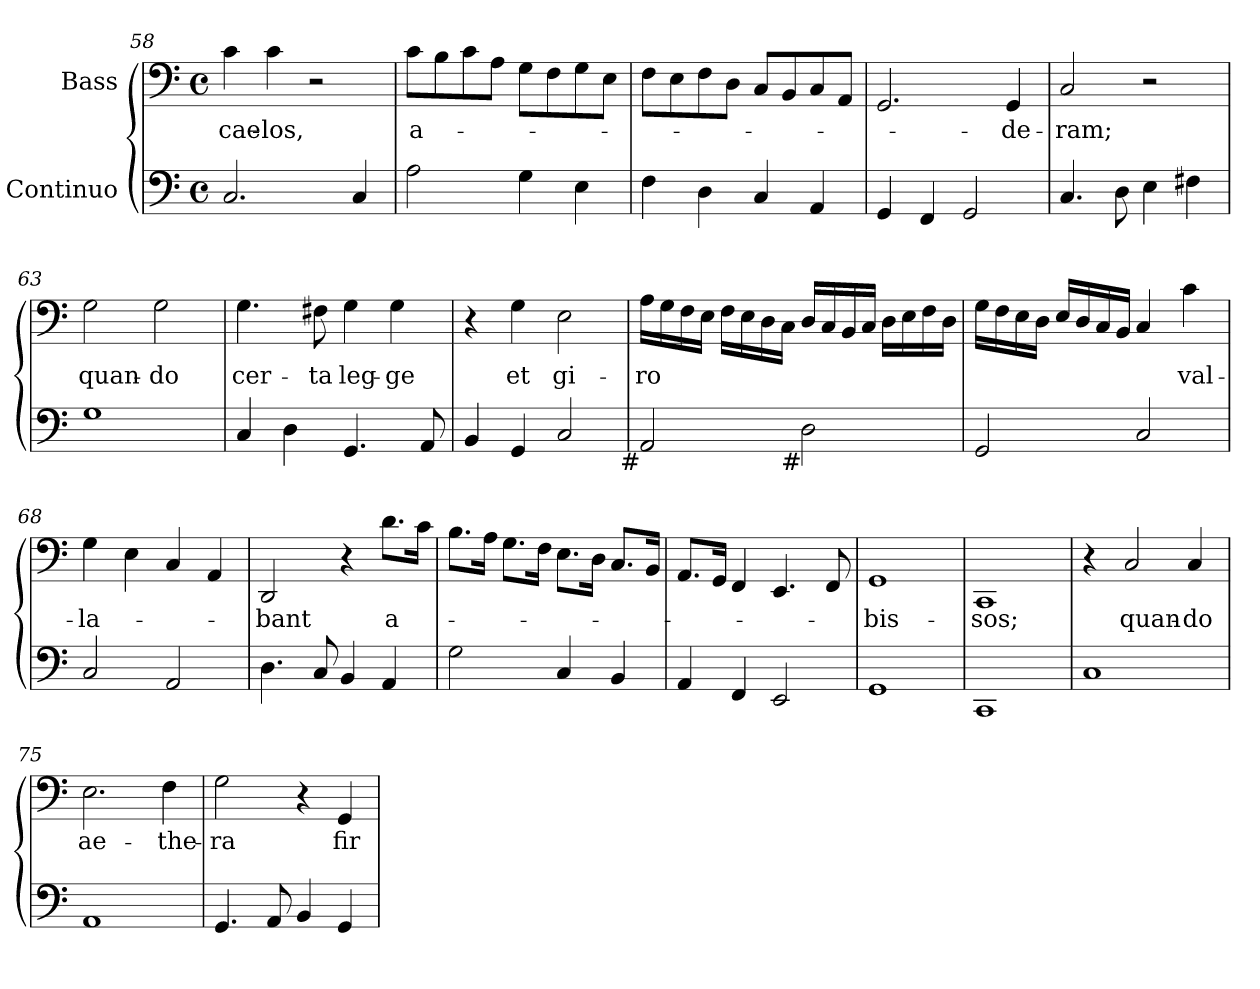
**kern	**kern	**text
*part2	*part1	*part1
*staff2	*staff1	*staff1
*I"Continuo	*I"Bass	*
*clefF4	*clefF4	*
*k[]	*k[]	*
*C:	*C:	*
*M4/4	*M4/4	*
*met(c)	*met(c)	*
=58	=58	=58
!	!	!LO:LY:b:color=#000000
2.Ci/	4ci\	cae-
!	!	!LO:LY:b:color=#000000
.	4ci\	-los,
.	2r	.
4Ci/	.	.
=59	=59	=59
!	!	!LO:LY:b:color=#000000
2Ai\	8ci\L	a-
.	8Bi\	.
.	8ci\	.
.	8Ai\J	.
4Gi\	8Gi\L	.
.	8Fi\	.
4Ei\	8Gi\	.
.	8Ei\J	.
!!LO:LB:g=z
=60	=60	=60
4Fi\	8Fi\L	.
.	8Ei\	.
4Di\	8Fi\	.
.	8Di\J	.
4Ci/	8Ci/L	.
.	8BBi/	.
4AAi/	8Ci/	.
.	8AAi/J	.
=61	=61	=61
4GGi/	2.GGi/	.
4FFi/	.	.
2GGi/	.	.
!	!	!LO:LY:b:color=#000000
.	4GGi/	-de-
=62	=62	=62
!	!	!LO:LY:b:color=#000000
4.Ci/	2Ci/	-ram;
8Di\	.	.
4Ei\	2r	.
4F#Xi\	.	.
=63	=63	=63
!	!	!LO:LY:b:color=#000000
1Gi	2Gi\	quan-
!	!	!LO:LY:b:color=#000000
.	2Gi\	-do
=64	=64	=64
!	!	!LO:LY:b:color=#000000
4Ci/	4.Gi\	cer-
4Di\	.	.
!	!	!LO:LY:b:color=#000000
.	8F#Xi\	-ta
!	!	!LO:LY:b:color=#000000
4.GGi/	4Gi\	leg-
!	!	!LO:LY:b:color=#000000
.	4Gi\	-ge
8AAi/	.	.
=65	=65	=65
4BBi/	4r	.
!	!	!LO:LY:b:color=#000000
4GGi/	4Gi\	et
!	!	!LO:LY:b:color=#000000
2Ci/	2Ei\	gi-
!!LO:LB:g=z
=66	=66	=66
!LO:TX:b:rj:t=#	!	!
!	!	!LO:LY:b:color=#000000
2AAi/	16Ai\LL	-ro
.	16Gi\	.
.	16Fi\	.
.	16Ei\JJ	.
.	16Fi\LL	.
.	16Ei\	.
.	16Di\	.
.	16Ci\JJ	.
!LO:TX:b:rj:t=#	!	!
2Di\	16Di/LL	.
.	16Ci/	.
.	16BBi/	.
.	16Ci/JJ	.
.	16Di\LL	.
.	16Ei\	.
.	16Fi\	.
.	16Di\JJ	.
=67	=67	=67
2GGi/	16Gi\LL	.
.	16Fi\	.
.	16Ei\	.
.	16Di\JJ	.
.	16Ei/LL	.
.	16Di/	.
.	16Ci/	.
.	16BBi/JJ	.
2Ci/	4Ci/	.
!	!	!LO:LY:b:color=#000000
.	4ci\	val-
=68	=68	=68
!	!	!LO:LY:b:color=#000000
2Ci/	4Gi\	-la-
.	4Ei\	.
2AAi/	4Ci/	.
.	4AAi/	.
=69	=69	=69
!	!	!LO:LY:b:color=#000000
4.Di\	2DDi/	-bant
8Ci/	.	.
4BBi/	4r	.
!	!	!LO:LY:b:color=#000000
4AAi/	8.di\L	a-
.	16ci\Jk	.
=70	=70	=70
2Gi\	8.Bi\L	.
.	16Ai\Jk	.
.	8.Gi\L	.
.	16Fi\Jk	.
4Ci/	8.Ei\L	.
.	16Di\Jk	.
4BBi/	8.Ci/L	.
.	16BBi/Jk	.
!!LO:LB:g=z
=71	=71	=71
4AAi/	8.AAi/L	.
.	16GGi/Jk	.
4FFi/	4FFi/	.
2EEi/	4.EEi/	.
.	8FFi/	.
=72	=72	=72
!	!	!LO:LY:b:color=#000000
1GGi	1GGi	-bis-
=73	=73	=73
!	!	!LO:LY:b:color=#000000
1CCi	1CCi	-sos;
=74	=74	=74
1Ci	4r	.
!	!	!LO:LY:b:color=#000000
.	2Ci/	quan-
!	!	!LO:LY:b:color=#000000
.	4Ci/	-do
=75	=75	=75
!	!	!LO:LY:b:color=#000000
1AAi	2.Ei\	ae-
!	!	!LO:LY:b:color=#000000
.	4Fi\	-the-
=76	=76	=76
!	!	!LO:LY:b:color=#000000
4.GGi/	2Gi\	-ra
8AAi/	.	.
4BBi/	4r	.
!	!	!LO:LY:b:color=#000000
4GGi/	4GGi/	fir-
=	=	=
*-	*-	*-
